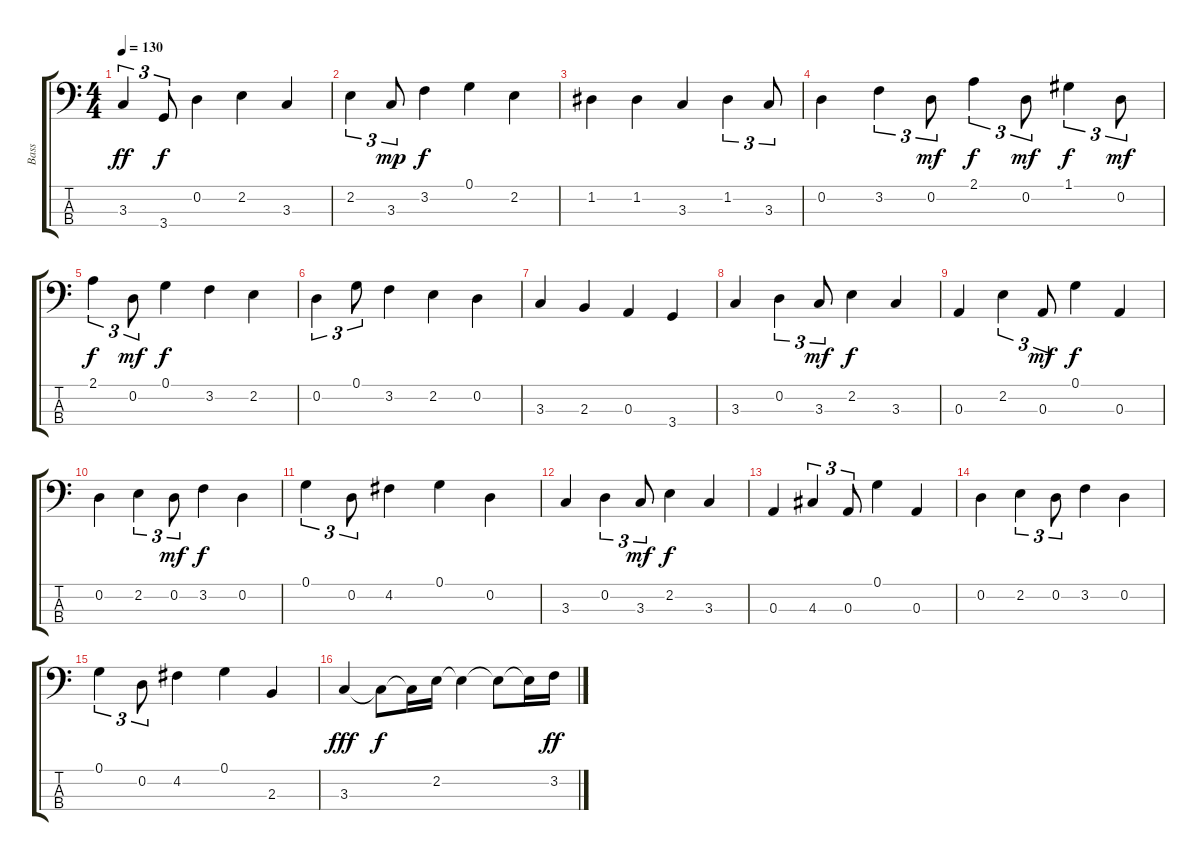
\track ("Bass" "Bass") {instrument acousticbass}
\staff {score tabs}
\tuning (G2 D2 A1 E1) {hide}
\ts (4 4)
\tempo 130
\clef f4
\ks c
3.3.4{tu (3 2) dy ff} 3.4.8{tu (3 2) dy f} 0.2.4 2.2.4 3.3.4 |
2.2.4{tu (3 2)} 3.3.8{tu (3 2) dy mp} 3.2.4{dy f} 0.1.4 2.2.4 |
1.2.4 1.2.4 3.3.4 1.2.4{tu (3 2)} 3.3.8{tu (3 2)} |
0.2.4 3.2.4{tu (3 2)} 0.2.8{tu (3 2) dy mf} 2.1.4{tu (3 2) dy f} 0.2.8{tu (3 2) dy mf} 1.1.4{tu (3 2) dy f} 0.2.8{tu (3 2) dy mf} |
2.1.4{tu (3 2) dy f} 0.2.8{tu (3 2) dy mf} 0.1.4{dy f} 3.2.4 2.2.4 |
0.2.4{tu (3 2)} 0.1.8{tu (3 2)} 3.2.4 2.2.4 0.2.4 |
3.3.4 2.3.4 0.3.4 3.4.4 |
3.3.4 0.2.4{tu (3 2)} 3.3.8{tu (3 2) dy mf} 2.2.4{dy f} 3.3.4 |
0.3.4 2.2.4{tu (3 2)} 0.3.8{tu (3 2) dy mf} 0.1.4{dy f} 0.3.4 |
0.2.4 2.2.4{tu (3 2)} 0.2.8{tu (3 2) dy mf} 3.2.4{dy f} 0.2.4 |
0.1.4{tu (3 2)} 0.2.8{tu (3 2)} 4.2.4 0.1.4 0.2.4 |
3.3.4 0.2.4{tu (3 2)} 3.3.8{tu (3 2) dy mf} 2.2.4{dy f} 3.3.4 |
0.3.4 4.3.4{tu (3 2)} 0.3.8{tu (3 2)} 0.1.4 0.3.4 |
0.2.4 2.2.4{tu (3 2)} 0.2.8{tu (3 2)} 3.2.4 0.2.4 |
0.1.4{tu (3 2)} 0.2.8{tu (3 2)} 4.2.4 0.1.4 2.3.4 |
3.3.4{dy fff} 3.3{t}.8{dy f} 3.3{t}.16 2.2.16 2.2{t}.4 2.2{t}.8 2.2{t}.16 3.2.16{dy ff}
